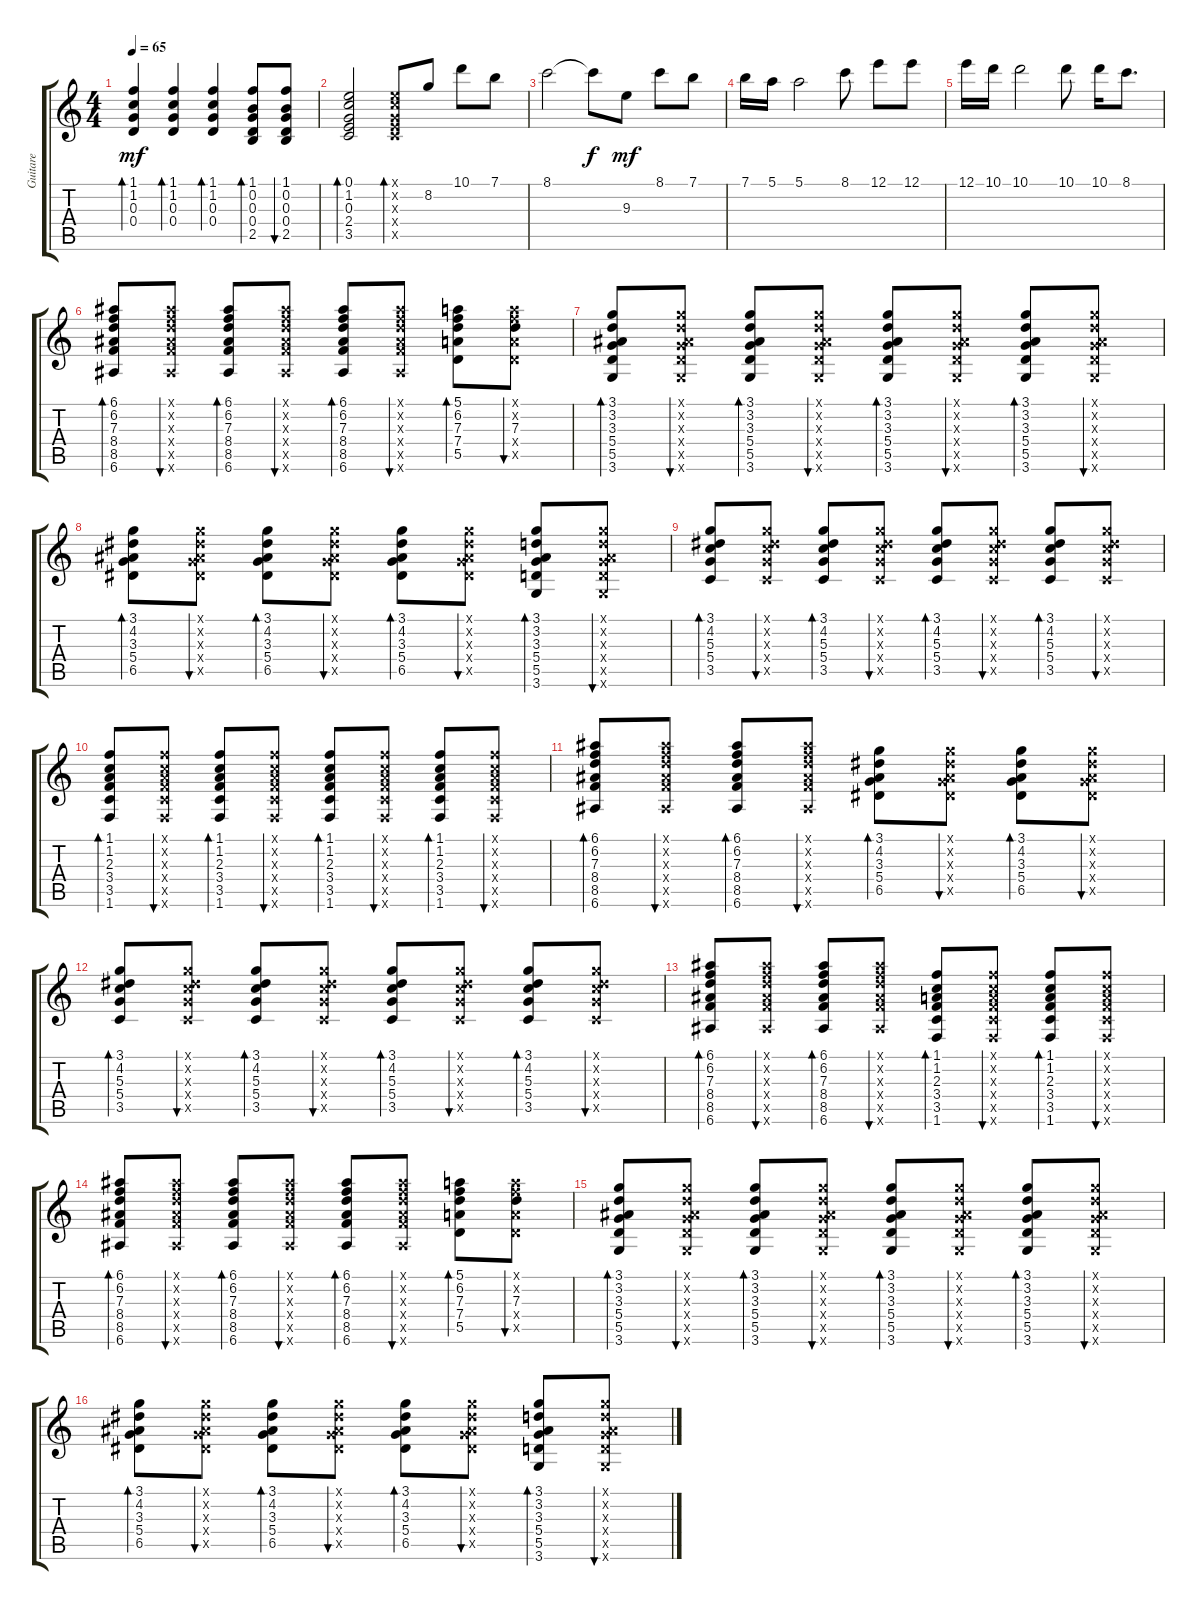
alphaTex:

\track ("Guitare" "Guitare") {instrument acousticguitarsteel}
\staff {score tabs}
\tuning (E4 B3 G3 D3 A2 E2) {hide}
\ts (4 4)
\tempo 65
\clef g2
\ks c
(1.1 1.2 0.3 0.4).4{bd 60 dy mf} (1.1 1.2 0.3 0.4).4{bd 60} (1.1 1.2 0.3 0.4).4{bd 60} (1.1 0.2 0.3 0.4 2.5).8{bd 60} (1.1 0.2 0.3 0.4 2.5).8{bu 60} |
(0.1 1.2 0.3 2.4 3.5).2{bd 60} (0.1{x} 1.2{x} 0.3{x} 2.4{x} 3.5{x}).8{bd 60} 8.2.8 10.1.8 7.1.8 |
8.1.2 8.1{t}.8{dy f} 9.3.8{dy mf} 8.1.8 7.1.8 |
7.1.16 5.1.16 5.1.2 8.1.8 12.1.8 12.1.8 |
12.1.16 10.1.16 10.1.2 10.1.8 10.1.16 8.1.8{d} |
(6.1 6.2 7.3 8.4 8.5 6.6).8{bd 60} (6.1{x} 6.2{x} 7.3{x} 8.4{x} 8.5{x} 6.6{x}).8{bu 60} (6.1 6.2 7.3 8.4 8.5 6.6).8{bd 60} (6.1{x} 6.2{x} 7.3{x} 8.4{x} 8.5{x} 6.6{x}).8{bu 60} (6.1 6.2 7.3 8.4 8.5 6.6).8{bd 60} (6.1{x} 6.2{x} 7.3{x} 8.4{x} 8.5{x} 6.6{x}).8{bu 60} (5.1 6.2 7.3 7.4 5.5).8{bd 60} (5.1{x} 6.2{x} 7.3 7.4{x} 5.5{x}).8{bu 60} |
(3.1 3.2 3.3 5.4 5.5 3.6).8{bd 60} (3.1{x} 3.2{x} 3.3{x} 5.4{x} 5.5{x} 3.6{x}).8{bu 60} (3.1 3.2 3.3 5.4 5.5 3.6).8{bd 60} (3.1{x} 3.2{x} 3.3{x} 5.4{x} 5.5{x} 3.6{x}).8{bu 60} (3.1 3.2 3.3 5.4 5.5 3.6).8{bd 60} (3.1{x} 3.2{x} 3.3{x} 5.4{x} 5.5{x} 3.6{x}).8{bu 60} (3.1 3.2 3.3 5.4 5.5 3.6).8{bd 60} (3.1{x} 3.2{x} 3.3{x} 5.4{x} 5.5{x} 3.6{x}).8{bu 60} |
(3.1 4.2 3.3 5.4 6.5).8{bd 60} (3.1{x} 4.2{x} 3.3{x} 5.4{x} 6.5{x}).8{bu 60} (3.1 4.2 3.3 5.4 6.5).8{bd 60} (3.1{x} 4.2{x} 3.3{x} 5.4{x} 6.5{x}).8{bu 60} (3.1 4.2 3.3 5.4 6.5).8{bd 60} (3.1{x} 4.2{x} 3.3{x} 5.4{x} 6.5{x}).8{bu 60} (3.1 3.2 3.3 5.4 5.5 3.6).8{bd 60} (3.1{x} 3.2{x} 3.3{x} 5.4{x} 5.5{x} 3.6{x}).8{bu 60} |
(3.1 4.2 5.3 5.4 3.5).8{bd 60} (3.1{x} 4.2{x} 5.3{x} 5.4{x} 3.5{x}).8{bu 60} (3.1 4.2 5.3 5.4 3.5).8{bd 60} (3.1{x} 4.2{x} 5.3{x} 5.4{x} 3.5{x}).8{bu 60} (3.1 4.2 5.3 5.4 3.5).8{bd 60} (3.1{x} 4.2{x} 5.3{x} 5.4{x} 3.5{x}).8{bu 60} (3.1 4.2 5.3 5.4 3.5).8{bd 60} (3.1{x} 4.2{x} 5.3{x} 5.4{x} 3.5{x}).8{bu 60} |
(1.1 1.2 2.3 3.4 3.5 1.6).8{bd 60} (1.1{x} 1.2{x} 2.3{x} 3.4{x} 3.5{x} 1.6{x}).8{bu 60} (1.1 1.2 2.3 3.4 3.5 1.6).8{bd 60} (1.1{x} 1.2{x} 2.3{x} 3.4{x} 3.5{x} 1.6{x}).8{bu 60} (1.1 1.2 2.3 3.4 3.5 1.6).8{bd 60} (1.1{x} 1.2{x} 2.3{x} 3.4{x} 3.5{x} 1.6{x}).8{bu 60} (1.1 1.2 2.3 3.4 3.5 1.6).8{bd 60} (1.1{x} 1.2{x} 2.3{x} 3.4{x} 3.5{x} 1.6{x}).8{bu 60} |
(6.1 6.2 7.3 8.4 8.5 6.6).8{bd 60} (6.1{x} 6.2{x} 7.3{x} 8.4{x} 8.5{x} 6.6{x}).8{bu 60} (6.1 6.2 7.3 8.4 8.5 6.6).8{bd 60} (6.1{x} 6.2{x} 7.3{x} 8.4{x} 8.5{x} 6.6{x}).8{bu 60} (3.1 4.2 3.3 5.4 6.5).8{bd 60} (3.1{x} 4.2{x} 3.3{x} 5.4{x} 6.5{x}).8{bu 60} (3.1 4.2 3.3 5.4 6.5).8{bd 60} (3.1{x} 4.2{x} 3.3{x} 5.4{x} 6.5{x}).8{bu 60} |
(3.1 4.2 5.3 5.4 3.5).8{bd 60} (3.1{x} 4.2{x} 5.3{x} 5.4{x} 3.5{x}).8{bu 60} (3.1 4.2 5.3 5.4 3.5).8{bd 60} (3.1{x} 4.2{x} 5.3{x} 5.4{x} 3.5{x}).8{bu 60} (3.1 4.2 5.3 5.4 3.5).8{bd 60} (3.1{x} 4.2{x} 5.3{x} 5.4{x} 3.5{x}).8{bu 60} (3.1 4.2 5.3 5.4 3.5).8{bd 60} (3.1{x} 4.2{x} 5.3{x} 5.4{x} 3.5{x}).8{bu 60} |
(6.1 6.2 7.3 8.4 8.5 6.6).8{bd 60} (6.1{x} 6.2{x} 7.3{x} 8.4{x} 8.5{x} 6.6{x}).8{bu 60} (6.1 6.2 7.3 8.4 8.5 6.6).8{bd 60} (6.1{x} 6.2{x} 7.3{x} 8.4{x} 8.5{x} 6.6{x}).8{bu 60} (1.1 1.2 2.3 3.4 3.5 1.6).8{bd 60} (1.1{x} 1.2{x} 2.3{x} 3.4{x} 3.5{x} 1.6{x}).8{bu 60} (1.1 1.2 2.3 3.4 3.5 1.6).8{bd 60} (1.1{x} 1.2{x} 2.3{x} 3.4{x} 3.5{x} 1.6{x}).8{bu 60} |
(6.1 6.2 7.3 8.4 8.5 6.6).8{bd 60} (6.1{x} 6.2{x} 7.3{x} 8.4{x} 8.5{x} 6.6{x}).8{bu 60} (6.1 6.2 7.3 8.4 8.5 6.6).8{bd 60} (6.1{x} 6.2{x} 7.3{x} 8.4{x} 8.5{x} 6.6{x}).8{bu 60} (6.1 6.2 7.3 8.4 8.5 6.6).8{bd 60} (6.1{x} 6.2{x} 7.3{x} 8.4{x} 8.5{x} 6.6{x}).8{bu 60} (5.1 6.2 7.3 7.4 5.5).8{bd 60} (5.1{x} 6.2{x} 7.3 7.4{x} 5.5{x}).8{bu 60} |
(3.1 3.2 3.3 5.4 5.5 3.6).8{bd 60} (3.1{x} 3.2{x} 3.3{x} 5.4{x} 5.5{x} 3.6{x}).8{bu 60} (3.1 3.2 3.3 5.4 5.5 3.6).8{bd 60} (3.1{x} 3.2{x} 3.3{x} 5.4{x} 5.5{x} 3.6{x}).8{bu 60} (3.1 3.2 3.3 5.4 5.5 3.6).8{bd 60} (3.1{x} 3.2{x} 3.3{x} 5.4{x} 5.5{x} 3.6{x}).8{bu 60} (3.1 3.2 3.3 5.4 5.5 3.6).8{bd 60} (3.1{x} 3.2{x} 3.3{x} 5.4{x} 5.5{x} 3.6{x}).8{bu 60} |
(3.1 4.2 3.3 5.4 6.5).8{bd 60} (3.1{x} 4.2{x} 3.3{x} 5.4{x} 6.5{x}).8{bu 60} (3.1 4.2 3.3 5.4 6.5).8{bd 60} (3.1{x} 4.2{x} 3.3{x} 5.4{x} 6.5{x}).8{bu 60} (3.1 4.2 3.3 5.4 6.5).8{bd 60} (3.1{x} 4.2{x} 3.3{x} 5.4{x} 6.5{x}).8{bu 60} (3.1 3.2 3.3 5.4 5.5 3.6).8{bd 60} (3.1{x} 3.2{x} 3.3{x} 5.4{x} 5.5{x} 3.6{x}).8{bu 60}
